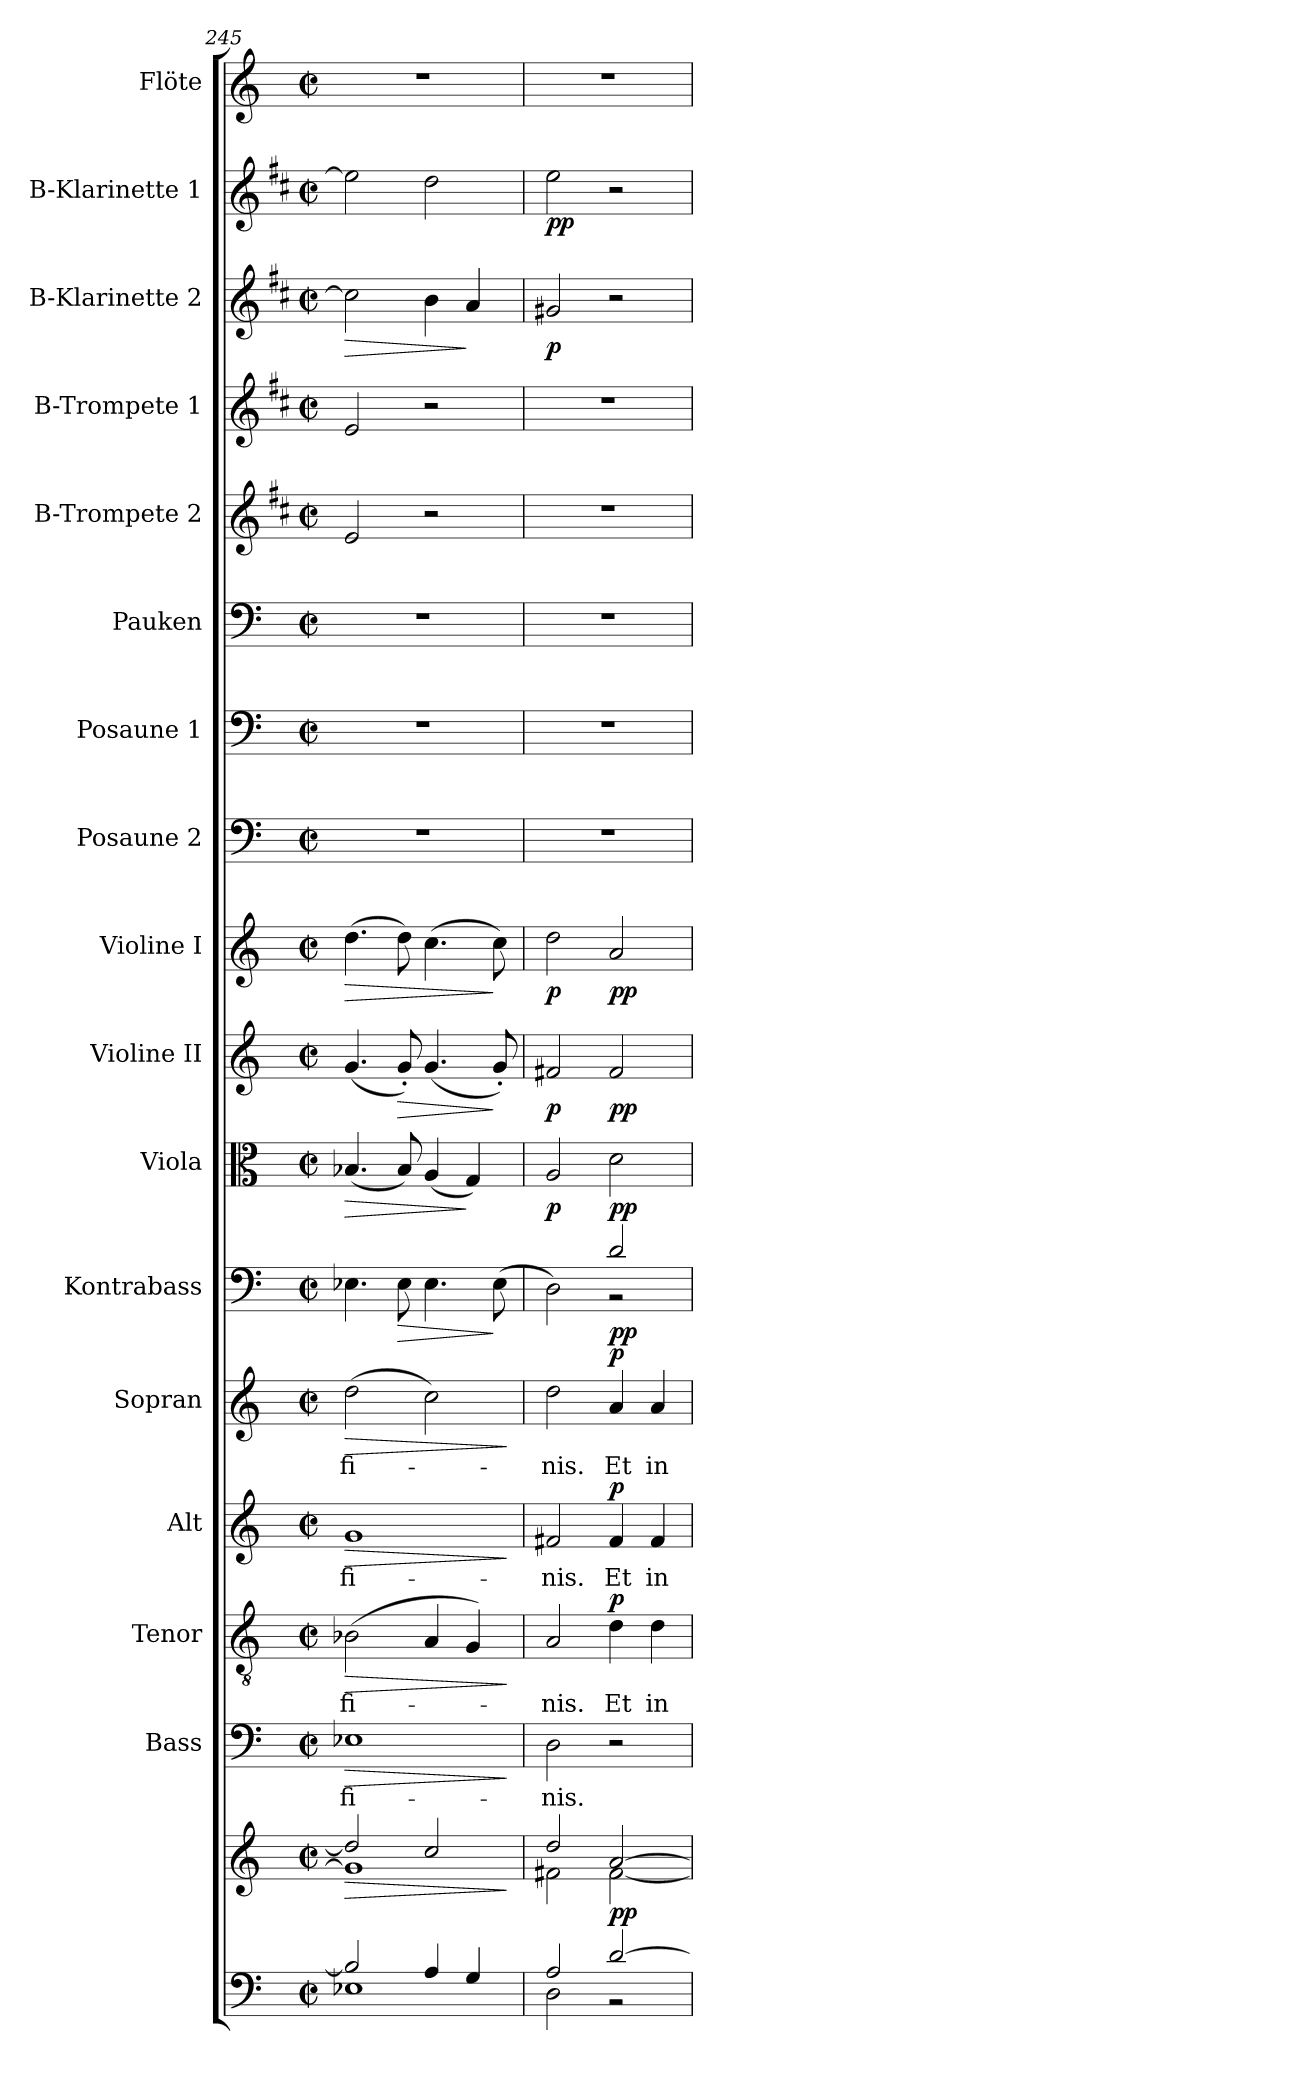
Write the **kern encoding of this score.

**kern	**kern	**dynam	**kern	**text	**dynam	**kern	**text	**dynam	**kern	**text	**dynam	**kern	**text	**dynam	**kern	**dynam	**kern	**dynam	**kern	**dynam	**kern	**dynam	**kern	**kern	**kern	**kern	**kern	**kern	**dynam	**kern	**dynam	**kern
*part17	*part17	*part17	*part16	*part16	*part16	*part15	*part15	*part15	*part14	*part14	*part14	*part13	*part13	*part13	*part12	*part12	*part11	*part11	*part10	*part10	*part9	*part9	*part8	*part7	*part6	*part5	*part4	*part3	*part3	*part2	*part2	*part1
*staff18	*staff17	*staff17/18	*staff16	*staff16	*staff16	*staff15	*staff15	*staff15	*staff14	*staff14	*staff14	*staff13	*staff13	*staff13	*staff12	*staff12	*staff11	*staff11	*staff10	*staff10	*staff9	*staff9	*staff8	*staff7	*staff6	*staff5	*staff4	*staff3	*staff3	*staff2	*staff2	*staff1
*	*	*	*I"Bass	*	*	*I"Tenor	*	*	*I"Alt	*	*	*I"Sopran	*	*	*I"Kontrabass	*	*I"Viola	*	*I"Violine II	*	*I"Violine I	*	*I"Posaune 2	*I"Posaune 1	*I"Pauken	*I"B-Trompete 2	*I"B-Trompete 1	*I"B-Klarinette 2	*	*I"B-Klarinette 1	*	*I"Flöte
*	*	*	*I'B.	*	*	*I'T.	*	*	*I'A.	*	*	*I'S.	*	*	*I'Kb.	*	*I'Vla.	*	*I'Vl. II	*	*I'Vl. I	*	*I'Pos. 2	*I'Pos. 1	*I'Pk.	*I'B Trp. 2	*I'B Trp. 1	*I'B Kl. 2	*	*I'B Kl. 1	*	*I'Fl.
*clefF4	*clefG2	*	*clefF4	*	*	*clefGv2	*	*	*clefG2	*	*	*clefG2	*	*	*clefF4	*	*clefC3	*	*clefG2	*	*clefG2	*	*clefF4	*clefF4	*clefF4	*clefG2	*clefG2	*clefG2	*	*clefG2	*	*clefG2
*	*	*	*	*	*	*	*	*	*	*	*	*	*	*	*ITrd7c12	*	*	*	*	*	*	*	*	*	*	*ITrd1c2	*ITrd1c2	*ITrd1c2	*	*ITrd1c2	*	*
*k[]	*k[]	*	*k[]	*	*	*k[]	*	*	*k[]	*	*	*k[]	*	*	*k[]	*	*k[]	*	*k[]	*	*k[]	*	*k[]	*k[]	*k[]	*k[]	*k[]	*k[]	*	*k[]	*	*k[]
*C:	*C:	*	*C:	*	*	*C:	*	*	*C:	*	*	*C:	*	*	*C:	*	*C:	*	*C:	*	*C:	*	*C:	*C:	*C:	*C:	*C:	*C:	*	*C:	*	*C:
*M2/2	*M2/2	*	*M2/2	*	*	*M2/2	*	*	*M2/2	*	*	*M2/2	*	*	*M2/2	*	*M2/2	*	*M2/2	*	*M2/2	*	*M2/2	*M2/2	*M2/2	*M2/2	*M2/2	*M2/2	*	*M2/2	*	*M2/2
*met(c|)	*met(c|)	*	*met(c|)	*	*	*met(c|)	*	*	*met(c|)	*	*	*met(c|)	*	*	*met(c|)	*	*met(c|)	*	*met(c|)	*	*met(c|)	*	*met(c|)	*met(c|)	*met(c|)	*met(c|)	*met(c|)	*met(c|)	*	*met(c|)	*	*met(c|)
=245	=245	=245	=245	=245	=245	=245	=245	=245	=245	=245	=245	=245	=245	=245	=245	=245	=245	=245	=245	=245	=245	=245	=245	=245	=245	=245	=245	=245	=245	=245	=245	=245
*^	*	*	*	*	*	*	*	*	*	*	*	*	*	*	*	*	*	*	*	*	*	*	*	*	*	*	*	*	*	*	*	*
!	!	!	!LO:HP:b	!	!LO:LY:b	!LO:HP:b	!	!LO:LY:b	!LO:HP:b	!	!LO:LY:b	!LO:HP:b	!	!LO:LY:b	!LO:HP:b	!	!	!	!LO:HP:b	!	!	!	!LO:HP:b	!	!	!	!	!	!	!LO:HP:b	!	!	!
*	*	*^	*	*	*	*	*	*	*	*	*	*	*	*	*	*	*	*	*	*	*	*	*	*	*	*	*	*	*	*	*	*	*
2B-/]	1E-X	2dd/]	1g]	>	1E-X	fi-	>	(>2B-X\	fi-	>	1g	fi-	>	(>2dd\	fi-	>	4.EE-X\	.	(<4.B-X/	>	(<4.g/	.	(>4.dd\	>	1r	1r	1r	2d/	2d/	2b-\]	>	2dd\]	.	1r
!	!	!	!	!	!	!	!	!	!	!	!	!	!	!	!	!	!	!LO:HP:b	!	!	!	!LO:HP:b	!	!	!	!	!	!	!	!	!	!	!	!
.	.	.	.	.	.	.	.	.	.	.	.	.	.	.	.	.	8EE-\	>	8B-/)	.	8g'</)	>	8dd\)	.	.	.	.	.	.	.	.	.	.	.
4A/	.	2cc/	.	.	.	.	.	4A/	.	.	.	.	.	2cc\)	.	.	4.EE-\	.	(<4A/	.	(<4.g/	.	(>4.cc\	.	.	.	.	2r	2r	4a\	.	2cc\	.	.
4G/	.	.	.	.	.	.	.	4G/)	.	.	.	.	.	.	.	.	.	.	4G/)	]	.	.	.	.	.	.	.	.	.	4g/	]	.	.	.
.	.	.	.	.	.	.	.	.	.	.	.	.	.	.	.	.	(>8EE-\	]	.	.	8g'</)	]	8cc\)	]	.	.	.	.	.	.	.	.	.	.
*v	*v	*	*	*	*	*	*	*	*	*	*	*	*	*	*	*	*	*	*	*	*	*	*	*	*	*	*	*	*	*	*	*	*	*
*	*v	*v	*	*	*	*	*	*	*	*	*	*	*	*	*	*	*	*	*	*	*	*	*	*	*	*	*	*	*	*	*	*	*
.	.	]	.	.	]	.	.	]	.	.	]	.	.	]	.	.	.	.	.	.	.	.	.	.	.	.	.	.	.	.	.	.
=246	=246	=246	=246	=246	=246	=246	=246	=246	=246	=246	=246	=246	=246	=246	=246	=246	=246	=246	=246	=246	=246	=246	=246	=246	=246	=246	=246	=246	=246	=246	=246	=246
*^	*^	*	*	*	*	*	*	*	*	*	*	*	*	*	*	*	*	*	*	*	*	*	*	*	*	*	*	*	*	*	*	*
!	!	!	!	!	!	!LO:LY:b	!	!	!LO:LY:b	!	!	!LO:LY:b	!	!	!LO:LY:b	!	!	!	!	!LO:DY:b	!	!LO:DY:b	!	!LO:DY:b	!	!	!	!	!	!	!LO:DY:b	!	!LO:DY:b	!
*	*	*	*	*	*	*	*	*	*	*	*	*	*	*	*	*	*^	*	*	*	*	*	*	*	*	*	*	*	*	*	*	*	*	*
2A/	2D\	2dd/	2f#X\	.	2D\	-nis.	.	2A/	-nis.	.	2f#X/	-nis.	.	2dd\	-nis.	.	2ryy	2DD\)	.	2A/	p	2f#X/	p	2dd\	p	1r	1r	1r	1r	1r	2f#X/	p	2dd\	pp	1r
!	!	!	!	!LO:DY:b	!	!	!	!	!LO:LY:b	!LO:DY:a	!	!LO:LY:b	!LO:DY:a	!	!LO:LY:b	!LO:DY:a	!	!	!LO:DY:b	!	!LO:DY:b	!	!LO:DY:b	!	!LO:DY:b	!	!	!	!	!	!	!	!	!	!
[>2d/	2r	[>2a/	[<2f#\	pp	2r	.	.	4d\	Et	p	4f#/	Et	p	4a/	Et	p	2D/	2r	pp	2d\	pp	2f#/	pp	2a/	pp	.	.	.	.	.	2r	.	2r	.	.
!	!	!	!	!	!	!	!	!	!LO:LY:b	!	!	!LO:LY:b	!	!	!LO:LY:b	!	!	!	!	!	!	!	!	!	!	!	!	!	!	!	!	!	!	!	!
.	.	.	.	.	.	.	.	4d\	in	.	4f#/	in	.	4a/	in	.	.	.	.	.	.	.	.	.	.	.	.	.	.	.	.	.	.	.	.
*v	*v	*	*	*	*	*	*	*	*	*	*	*	*	*	*	*	*v	*v	*	*	*	*	*	*	*	*	*	*	*	*	*	*	*	*	*
*	*v	*v	*	*	*	*	*	*	*	*	*	*	*	*	*	*	*	*	*	*	*	*	*	*	*	*	*	*	*	*	*	*	*
=	=	=	=	=	=	=	=	=	=	=	=	=	=	=	=	=	=	=	=	=	=	=	=	=	=	=	=	=	=	=	=	=
*-	*-	*-	*-	*-	*-	*-	*-	*-	*-	*-	*-	*-	*-	*-	*-	*-	*-	*-	*-	*-	*-	*-	*-	*-	*-	*-	*-	*-	*-	*-	*-	*-
